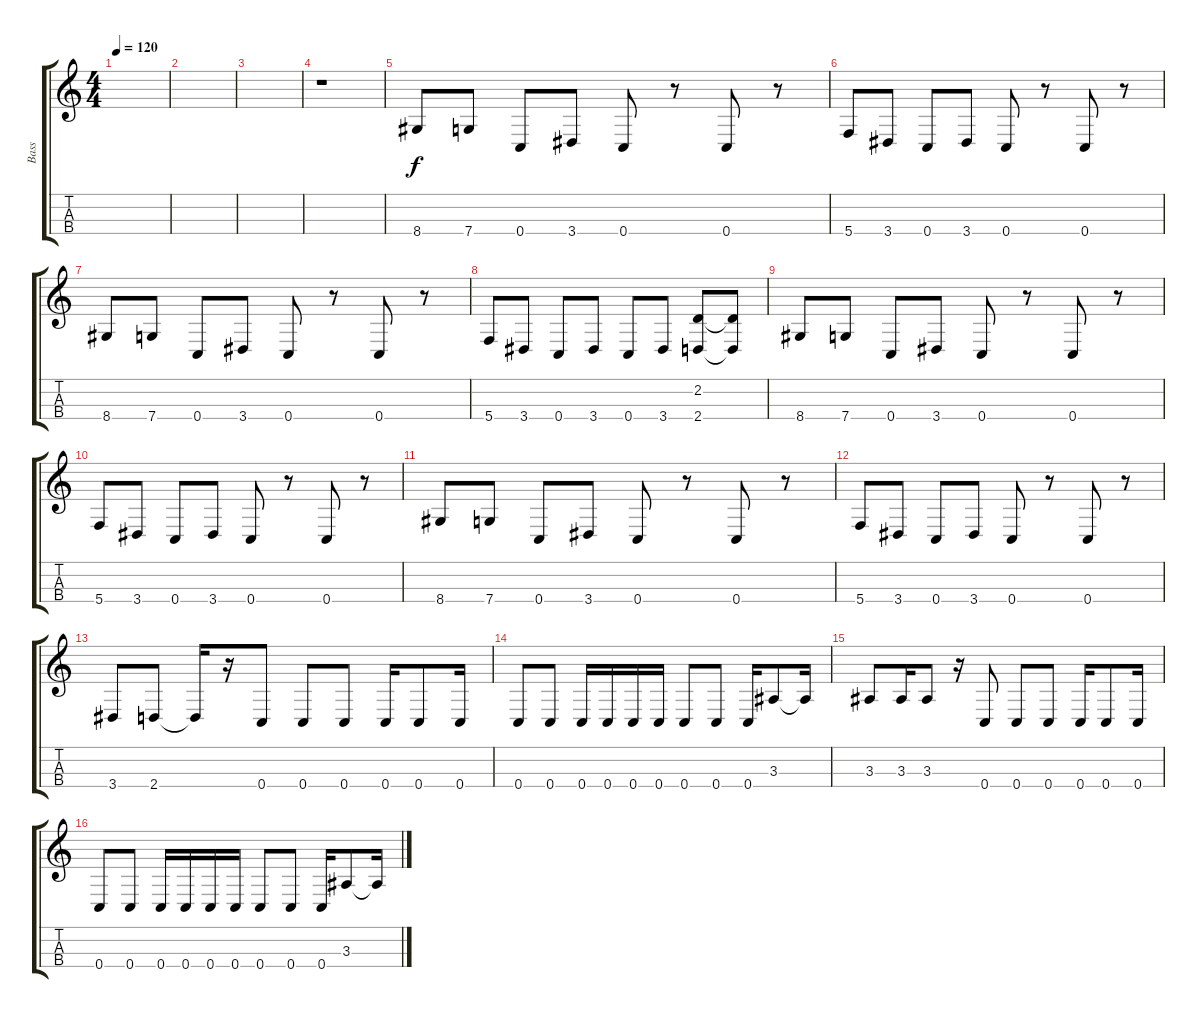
\track ("Bass" "Bass") {instrument electricbassfinger}
\staff {score tabs}
\tuning (F3 C3 G2 C2) {hide}
\ts (4 4)
\tempo 120
\clef g2
\ks c
|
|
|
r.1 |
8.4.8 7.4.8 0.4.8 3.4.8 0.4.8 r.8 0.4.8 r.8 |
5.4.8 3.4.8 0.4.8 3.4.8 0.4.8 r.8 0.4.8 r.8 |
8.4.8 7.4.8 0.4.8 3.4.8 0.4.8 r.8 0.4.8 r.8 |
5.4.8 3.4.8 0.4.8 3.4.8 0.4.8 3.4.8 (2.2 2.4).8 (2.2{t} 2.4{t}).8 |
8.4.8 7.4.8 0.4.8 3.4.8 0.4.8 r.8 0.4.8 r.8 |
5.4.8 3.4.8 0.4.8 3.4.8 0.4.8 r.8 0.4.8 r.8 |
8.4.8 7.4.8 0.4.8 3.4.8 0.4.8 r.8 0.4.8 r.8 |
5.4.8 3.4.8 0.4.8 3.4.8 0.4.8 r.8 0.4.8 r.8 |
3.4.8 2.4.8 2.4{t}.16 r.16 0.4.8 0.4.8 0.4.8 0.4.16 0.4.8 0.4.16 |
0.4.8 0.4.8 0.4.16 0.4.16 0.4.16 0.4.16 0.4.8 0.4.8 0.4.16 3.3.8 3.3{t}.16 |
3.3.8 3.3.16 3.3.8 r.16 0.4.8 0.4.8 0.4.8 0.4.16 0.4.8 0.4.16 |
0.4.8 0.4.8 0.4.16 0.4.16 0.4.16 0.4.16 0.4.8 0.4.8 0.4.16 3.3.8 3.3{t}.16
